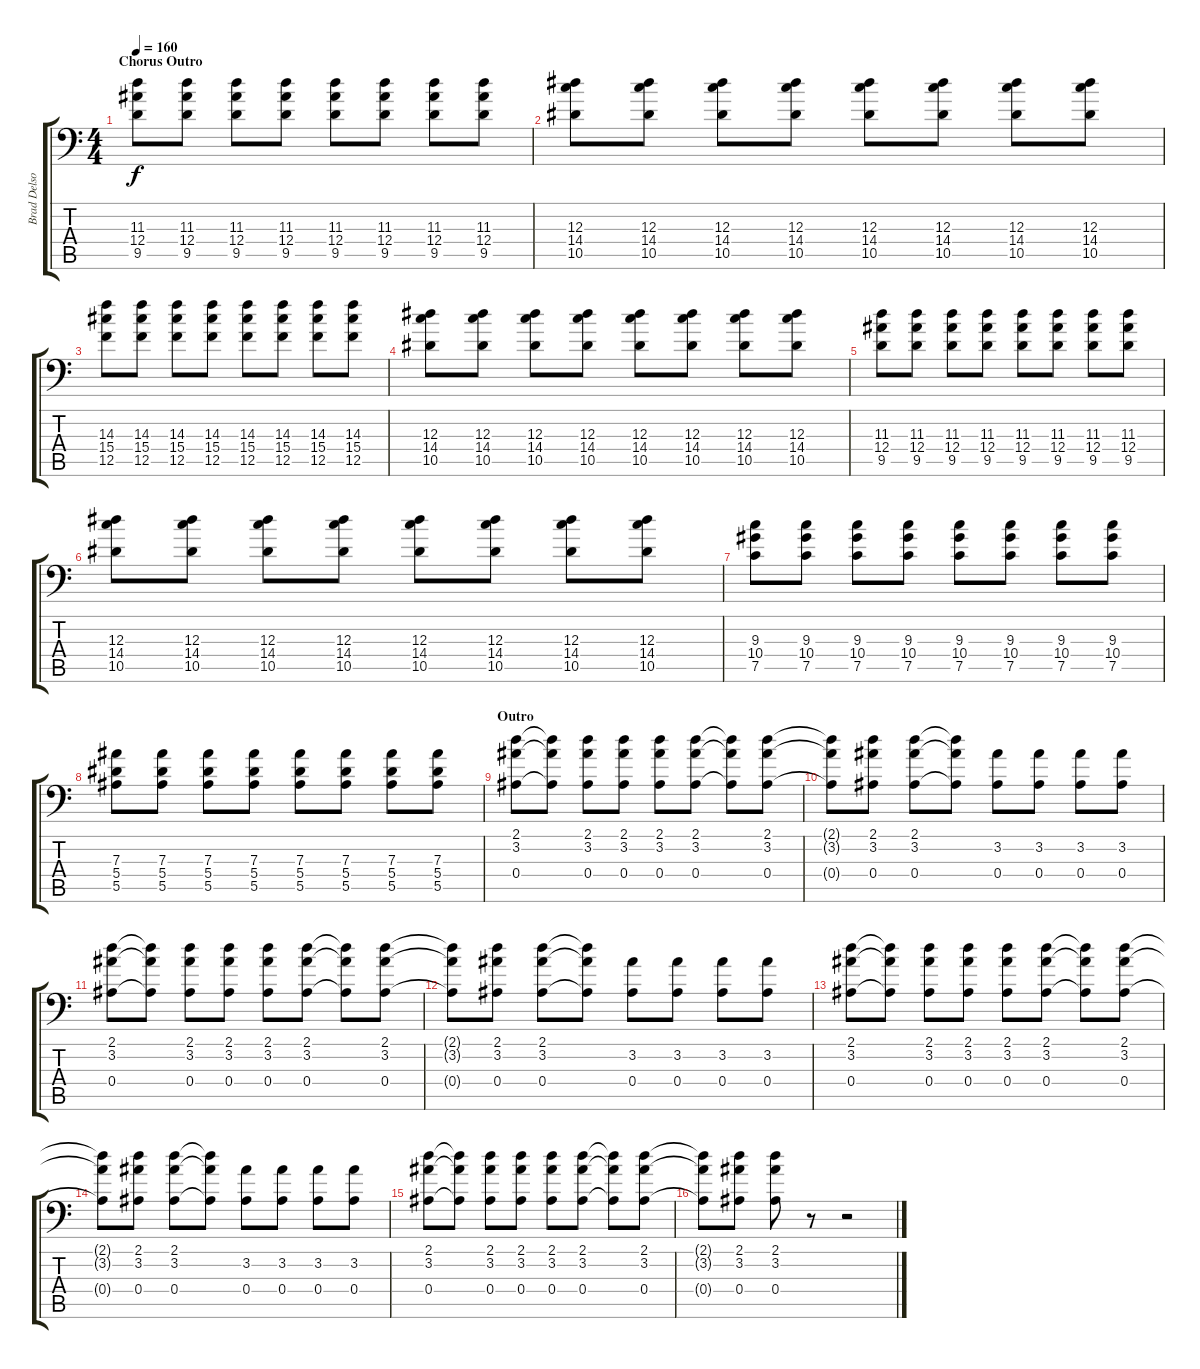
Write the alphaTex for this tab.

\track ("Brad Delson (Main Guitar)" "Brad Delso") {instrument distortionguitar}
\staff {score tabs}
\tuning (C4 G3 Eb3 Bb2 F2 Bb1) {hide}
\ts (4 4)
\section ("" "Chorus Outro")
\tempo 160
\clef f4
\ks c
(11.3 12.4 9.5).8{dy f} (11.3 12.4 9.5).8 (11.3 12.4 9.5).8 (11.3 12.4 9.5).8 (11.3 12.4 9.5).8 (11.3 12.4 9.5).8 (11.3 12.4 9.5).8 (11.3 12.4 9.5).8 |
(12.3 14.4 10.5).8 (12.3 14.4 10.5).8 (12.3 14.4 10.5).8 (12.3 14.4 10.5).8 (12.3 14.4 10.5).8 (12.3 14.4 10.5).8 (12.3 14.4 10.5).8 (12.3 14.4 10.5).8 |
(14.3 15.4 12.5).8 (14.3 15.4 12.5).8 (14.3 15.4 12.5).8 (14.3 15.4 12.5).8 (14.3 15.4 12.5).8 (14.3 15.4 12.5).8 (14.3 15.4 12.5).8 (14.3 15.4 12.5).8 |
(12.3 14.4 10.5).8 (12.3 14.4 10.5).8 (12.3 14.4 10.5).8 (12.3 14.4 10.5).8 (12.3 14.4 10.5).8 (12.3 14.4 10.5).8 (12.3 14.4 10.5).8 (12.3 14.4 10.5).8 |
(11.3 12.4 9.5).8 (11.3 12.4 9.5).8 (11.3 12.4 9.5).8 (11.3 12.4 9.5).8 (11.3 12.4 9.5).8 (11.3 12.4 9.5).8 (11.3 12.4 9.5).8 (11.3 12.4 9.5).8 |
(12.3 14.4 10.5).8 (12.3 14.4 10.5).8 (12.3 14.4 10.5).8 (12.3 14.4 10.5).8 (12.3 14.4 10.5).8 (12.3 14.4 10.5).8 (12.3 14.4 10.5).8 (12.3 14.4 10.5).8 |
(9.3 10.4 7.5).8 (9.3 10.4 7.5).8 (9.3 10.4 7.5).8 (9.3 10.4 7.5).8 (9.3 10.4 7.5).8 (9.3 10.4 7.5).8 (9.3 10.4 7.5).8 (9.3 10.4 7.5).8 |
(7.3 5.4 5.5).8 (7.3 5.4 5.5).8 (7.3 5.4 5.5).8 (7.3 5.4 5.5).8 (7.3 5.4 5.5).8 (7.3 5.4 5.5).8 (7.3 5.4 5.5).8 (7.3 5.4 5.5).8 |
\section ("" "Outro")
(2.1 3.2 0.4).8 (2.1{t} 3.2{t} 0.4{t}).8 (2.1 3.2 0.4).8 (2.1 3.2 0.4).8 (2.1 3.2 0.4).8 (2.1 3.2 0.4).8 (2.1{t} 3.2{t} 0.4{t}).8 (2.1 3.2 0.4).8 |
(2.1{t} 3.2{t} 0.4{t}).8 (2.1 3.2 0.4).8 (2.1 3.2 0.4).8 (2.1{t} 3.2{t} 0.4{t}).8 (3.2 0.4).8 (3.2 0.4).8 (3.2 0.4).8 (3.2 0.4).8 |
(2.1 3.2 0.4).8 (2.1{t} 3.2{t} 0.4{t}).8 (2.1 3.2 0.4).8 (2.1 3.2 0.4).8 (2.1 3.2 0.4).8 (2.1 3.2 0.4).8 (2.1{t} 3.2{t} 0.4{t}).8 (2.1 3.2 0.4).8 |
(2.1{t} 3.2{t} 0.4{t}).8 (2.1 3.2 0.4).8 (2.1 3.2 0.4).8 (2.1{t} 3.2{t} 0.4{t}).8 (3.2 0.4).8 (3.2 0.4).8 (3.2 0.4).8 (3.2 0.4).8 |
(2.1 3.2 0.4).8 (2.1{t} 3.2{t} 0.4{t}).8 (2.1 3.2 0.4).8 (2.1 3.2 0.4).8 (2.1 3.2 0.4).8 (2.1 3.2 0.4).8 (2.1{t} 3.2{t} 0.4{t}).8 (2.1 3.2 0.4).8 |
(2.1{t} 3.2{t} 0.4{t}).8 (2.1 3.2 0.4).8 (2.1 3.2 0.4).8 (2.1{t} 3.2{t} 0.4{t}).8 (3.2 0.4).8 (3.2 0.4).8 (3.2 0.4).8 (3.2 0.4).8 |
(2.1 3.2 0.4).8 (2.1{t} 3.2{t} 0.4{t}).8 (2.1 3.2 0.4).8 (2.1 3.2 0.4).8 (2.1 3.2 0.4).8 (2.1 3.2 0.4).8 (2.1{t} 3.2{t} 0.4{t}).8 (2.1 3.2 0.4).8 |
(2.1{t} 3.2{t} 0.4{t}).8 (2.1 3.2 0.4).8 (2.1 3.2 0.4).8 r.8 r.2
